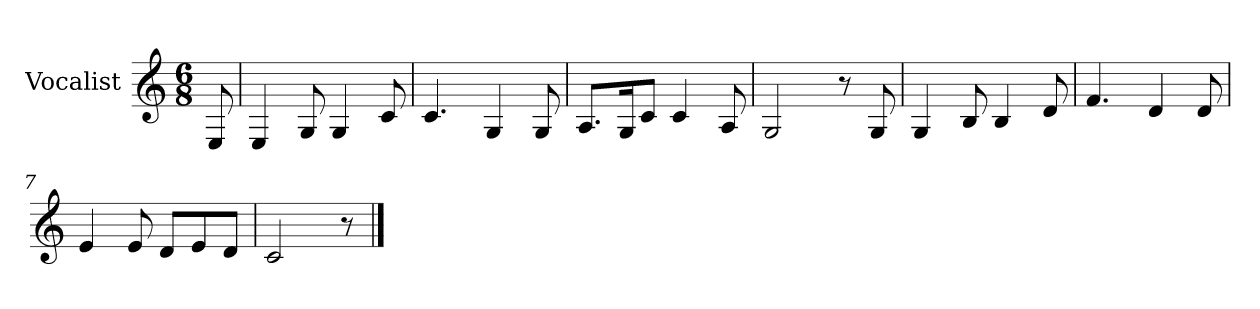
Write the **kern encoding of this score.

**kern
*part1
*staff1
*I"Vocalist
*k[]
*C:
*M6/8
=
8E
=1
4E
8G
4G
8c
=2
4.c
4G
8G
=3
8.AL
16GK
8cJ
4c
8A
=4
2G
8r
8G
=5
4G
8B
4B
8d
=6
4.f
4d
8d
=7
4e
8e
8dL
8e
8dJ
=8
2c
8r
==
*-
